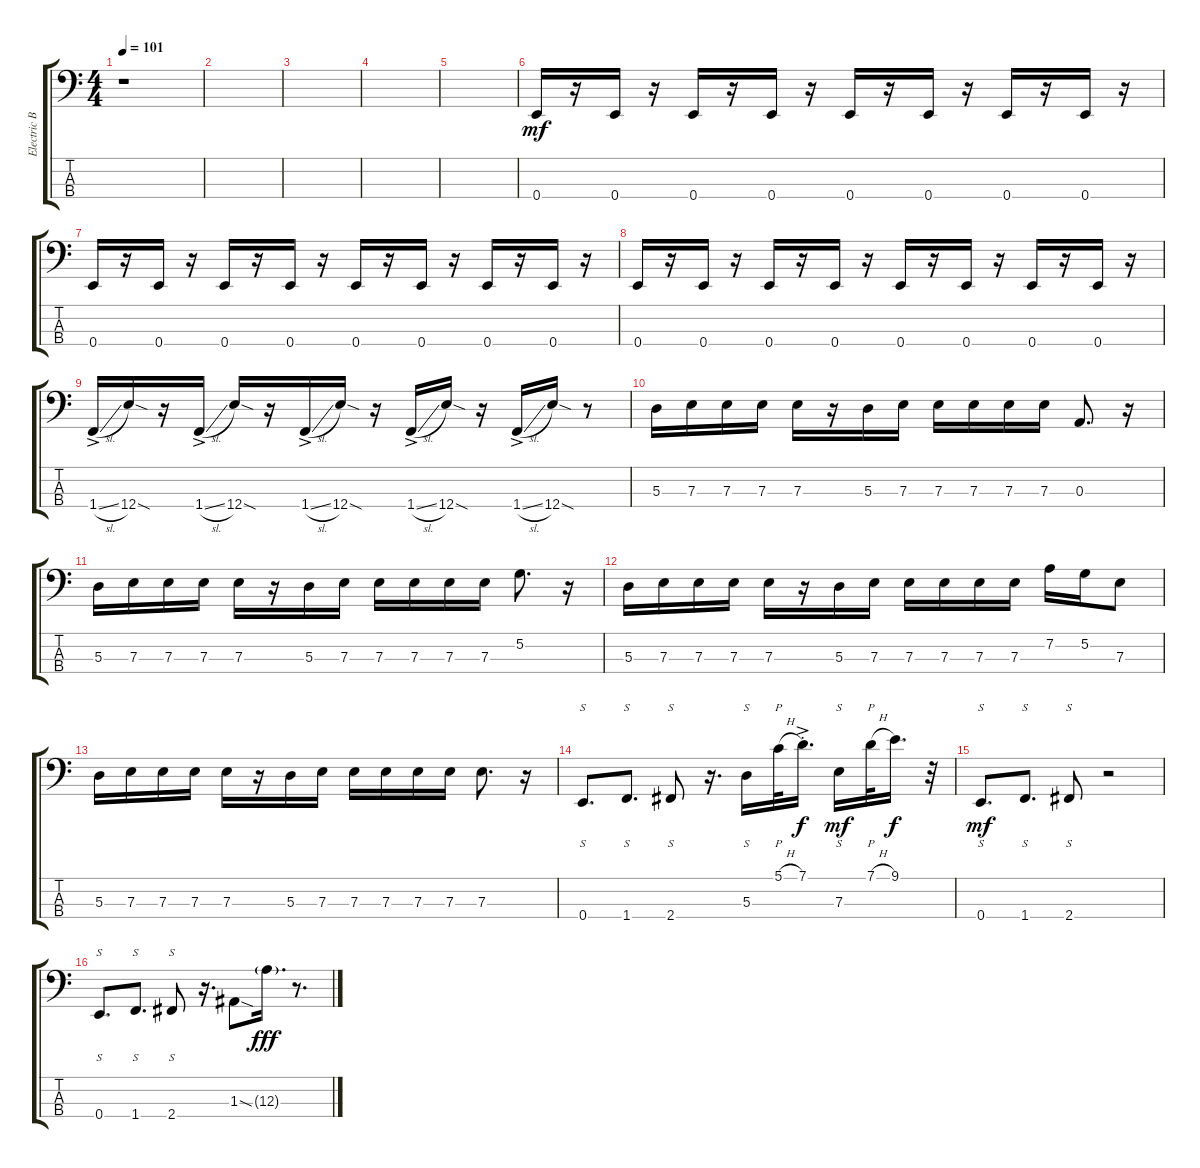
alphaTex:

\track ("Electric Bass" "Electric B") {instrument electricbassfinger}
\staff {score tabs}
\tuning (G2 D2 A1 E1) {hide}
\ts (4 4)
\tempo 101
\clef f4
\ks c
r.1{dy mf} |
|
|
|
|
0.4.16 r.16 0.4.16 r.16 0.4.16 r.16 0.4.16 r.16 0.4.16 r.16 0.4.16 r.16 0.4.16 r.16 0.4.16 r.16 |
0.4.16 r.16 0.4.16 r.16 0.4.16 r.16 0.4.16 r.16 0.4.16 r.16 0.4.16 r.16 0.4.16 r.16 0.4.16 r.16 |
0.4.16 r.16 0.4.16 r.16 0.4.16 r.16 0.4.16 r.16 0.4.16 r.16 0.4.16 r.16 0.4.16 r.16 0.4.16 r.16 |
1.4{sl ac}.16 12.4{sod}.16 r.16 1.4{sl ac}.16 12.4{sod}.16 r.16 1.4{sl ac}.16 12.4{sod}.16 r.16 1.4{sl ac}.16 12.4{sod}.16 r.16 1.4{sl ac}.16 12.4{sod}.16 r.8 |
5.3.16 7.3.16 7.3.16 7.3.16 7.3.16 r.16 5.3.16 7.3.16 7.3.16 7.3.16 7.3.16 7.3.16 0.3.8{d} r.16 |
5.3.16 7.3.16 7.3.16 7.3.16 7.3.16 r.16 5.3.16 7.3.16 7.3.16 7.3.16 7.3.16 7.3.16 5.2.8{d} r.16 |
5.3.16 7.3.16 7.3.16 7.3.16 7.3.16 r.16 5.3.16 7.3.16 7.3.16 7.3.16 7.3.16 7.3.16 7.2.16 5.2.16 7.3.8 |
5.3.16 7.3.16 7.3.16 7.3.16 7.3.16 r.16 5.3.16 7.3.16 7.3.16 7.3.16 7.3.16 7.3.16 7.3.8{d} r.16 |
0.4.8{s d} 1.4.8{s d} 2.4.8{s} r.16{d} 5.3.16{s} 5.1{h}.32{p} 7.1{ac st}.16{d dy f} 7.3.16{s dy mf} 7.1{h}.32{p} 9.1.16{d dy f} r.32 |
0.4.8{s d dy mf} 1.4.8{s d} 2.4.8{s} r.2 |
0.4.8{s d} 1.4.8{s d} 2.4.8{s} r.16{d} 1.3{sod}.8 12.3{g}.16{d dy fff} r.8{d}
